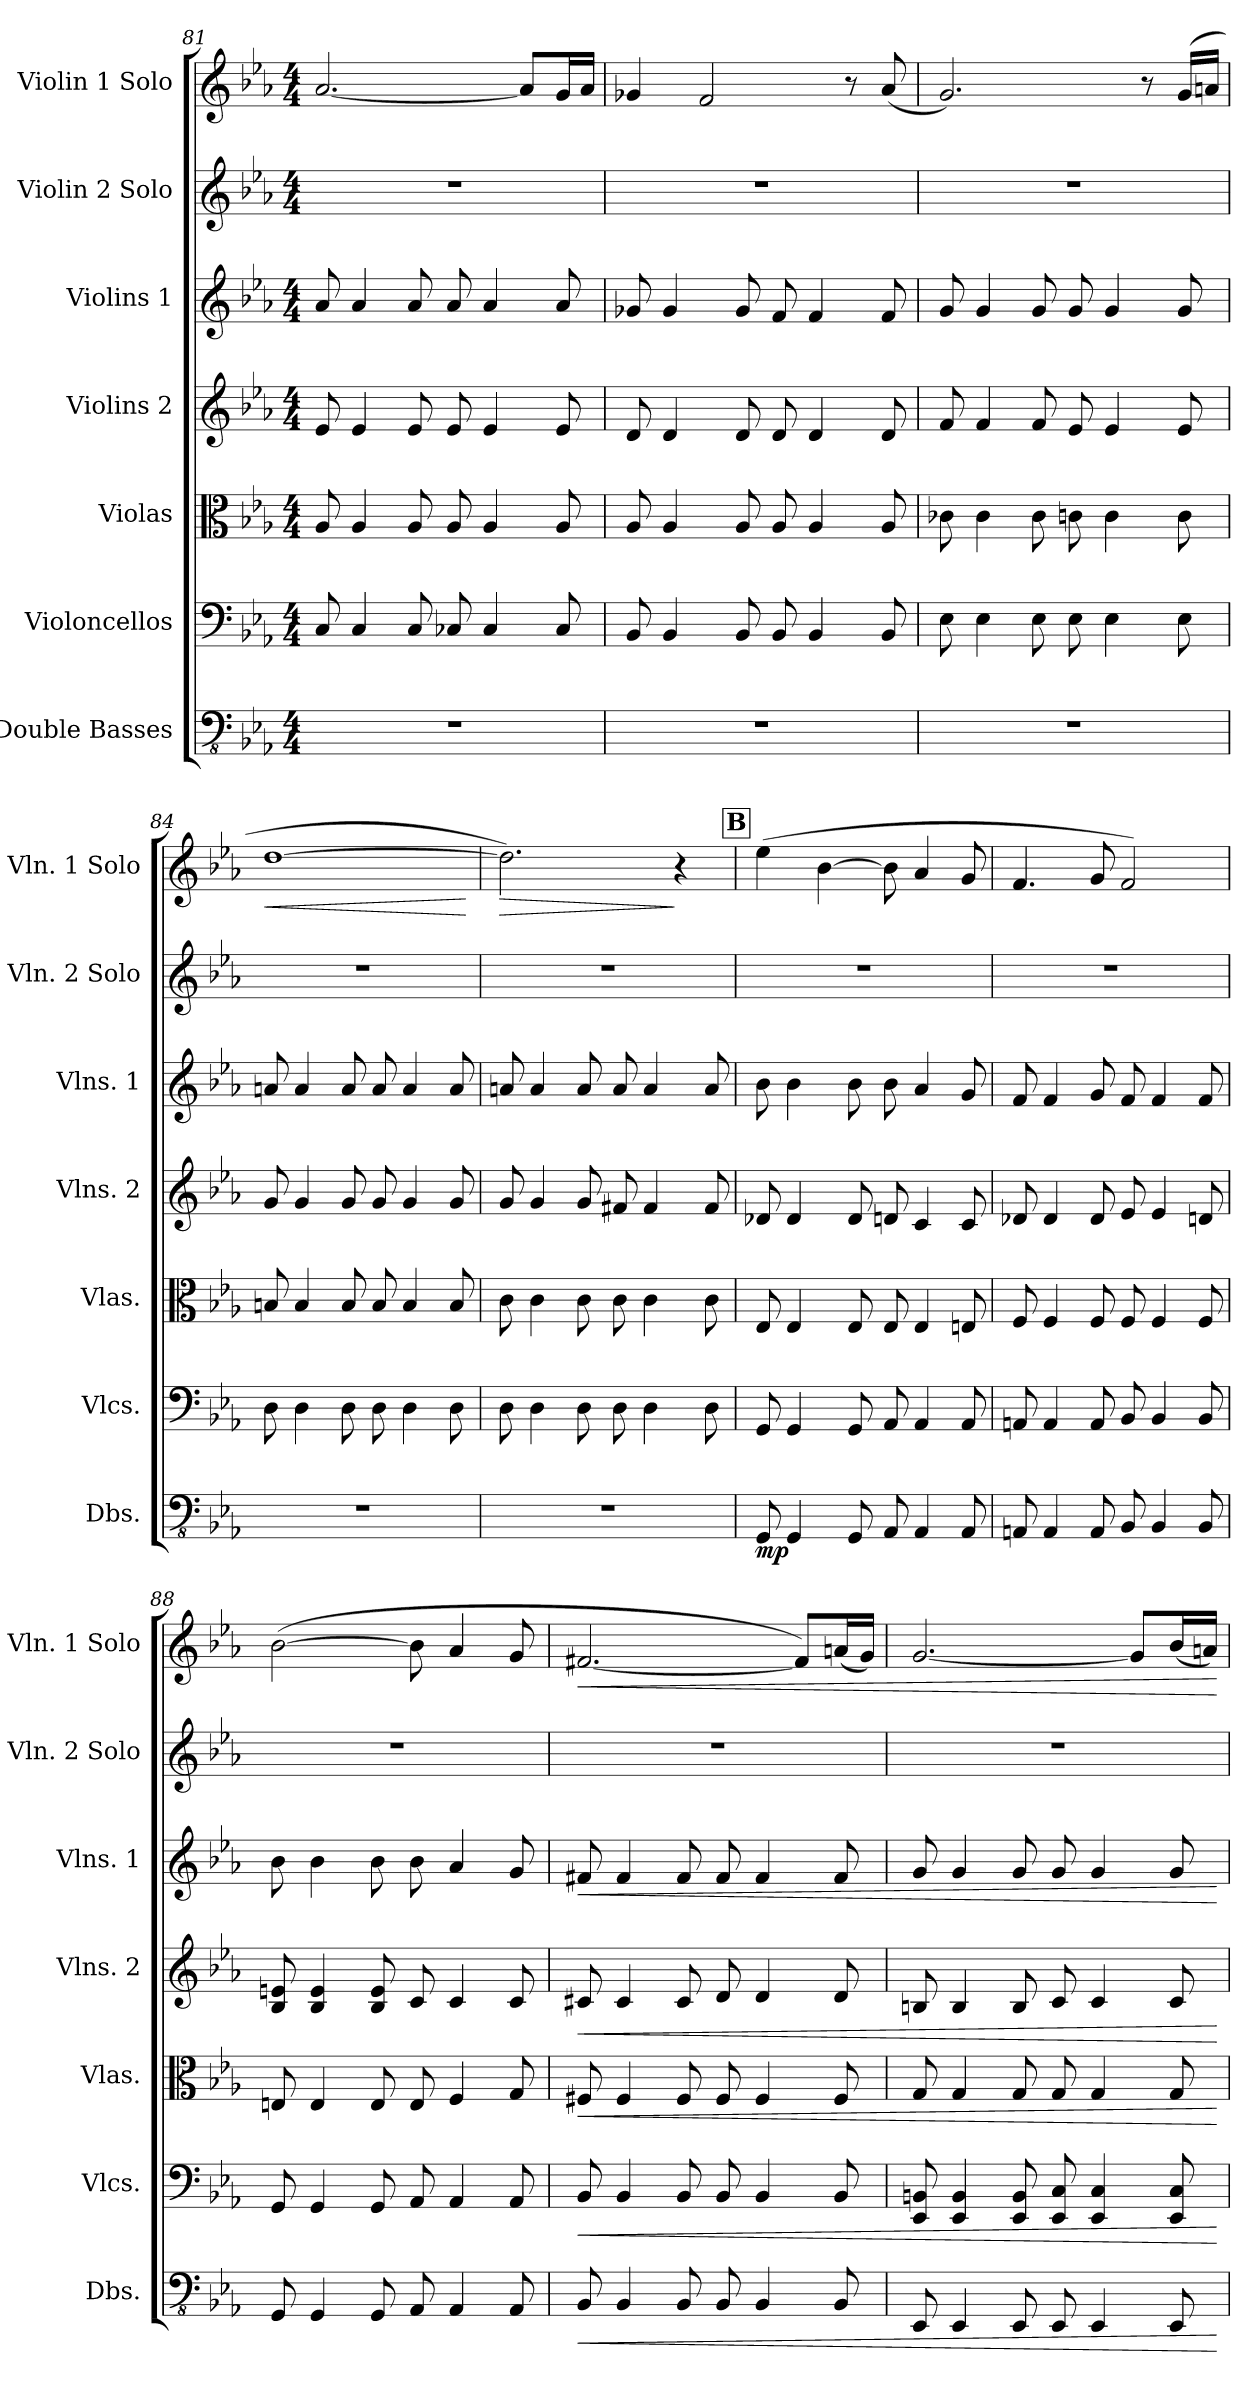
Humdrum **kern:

**kern	**dynam	**kern	**dynam	**kern	**dynam	**kern	**dynam	**kern	**dynam	**kern	**kern	**dynam
*part7	*part7	*part6	*part6	*part5	*part5	*part4	*part4	*part3	*part3	*part2	*part1	*part1
*staff7	*staff7	*staff6	*staff6	*staff5	*staff5	*staff4	*staff4	*staff3	*staff3	*staff2	*staff1	*staff1
*I"Double Basses	*	*I"Violoncellos	*	*I"Violas	*	*I"Violins 2	*	*I"Violins 1	*	*I"Violin 2 Solo	*I"Violin 1 Solo	*
*I'Dbs.	*	*I'Vlcs.	*	*I'Vlas.	*	*I'Vlns. 2	*	*I'Vlns. 1	*	*I'Vln. 2 Solo	*I'Vln. 1 Solo	*
*clefFv4	*	*clefF4	*	*clefC3	*	*clefG2	*	*clefG2	*	*clefG2	*clefG2	*
*k[b-e-a-]	*	*k[b-e-a-]	*	*k[b-e-a-]	*	*k[b-e-a-]	*	*k[b-e-a-]	*	*k[b-e-a-]	*k[b-e-a-]	*
*M4/4	*	*M4/4	*	*M4/4	*	*M4/4	*	*M4/4	*	*M4/4	*M4/4	*
=81	=81	=81	=81	=81	=81	=81	=81	=81	=81	=81	=81	=81
1r	.	8C/	.	8A-/	.	8e-/	.	8a-/	.	1r	[2.a-/	.
.	.	4C/	.	4A-/	.	4e-/	.	4a-/	.	.	.	.
.	.	8C/	.	8A-/	.	8e-/	.	8a-/	.	.	.	.
.	.	8C-X/	.	8A-/	.	8e-/	.	8a-/	.	.	.	.
.	.	4C-/	.	4A-/	.	4e-/	.	4a-/	.	.	.	.
.	.	.	.	.	.	.	.	.	.	.	8a-/L]	.
.	.	8C-/	.	8A-/	.	8e-/	.	8a-/	.	.	16g/L	.
.	.	.	.	.	.	.	.	.	.	.	16a-/JJ	.
!!LO:PB:g=z
=82	=82	=82	=82	=82	=82	=82	=82	=82	=82	=82	=82	=82
1r	.	8BB-/	.	8A-/	.	8d/	.	8g-X/	.	1r	4g-X/	.
.	.	4BB-/	.	4A-/	.	4d/	.	4g-/	.	.	.	.
.	.	.	.	.	.	.	.	.	.	.	2f/	.
.	.	8BB-/	.	8A-/	.	8d/	.	8g-/	.	.	.	.
.	.	8BB-/	.	8A-/	.	8d/	.	8f/	.	.	.	.
.	.	4BB-/	.	4A-/	.	4d/	.	4f/	.	.	.	.
.	.	.	.	.	.	.	.	.	.	.	8r	.
.	.	8BB-/	.	8A-/	.	8d/	.	8f/	.	.	(8a-/	.
=83	=83	=83	=83	=83	=83	=83	=83	=83	=83	=83	=83	=83
!	!	!	!LO:DY:b	!	!LO:DY:b	!	!LO:DY:b	!	!LO:DY:b	!	!	!
1r	.	8E-\	other-dynamics	8c-X\	other-dynamics	8f/	other-dynamics	8g/	other-dynamics	1r	2.g/)	.
.	.	4E-\	.	4c-\	.	4f/	.	4g/	.	.	.	.
.	.	8E-\	.	8c-\	.	8f/	.	8g/	.	.	.	.
.	.	8E-\	.	8cn\	.	8e-/	.	8g/	.	.	.	.
.	.	4E-\	.	4c\	.	4e-/	.	4g/	.	.	.	.
.	.	.	.	.	.	.	.	.	.	.	8r	.
.	.	8E-\	.	8c\	.	8e-/	.	8g/	.	.	(16g/LL	.
.	.	.	.	.	.	.	.	.	.	.	16an/JJ	.
=84	=84	=84	=84	=84	=84	=84	=84	=84	=84	=84	=84	=84
!	!	!	!	!	!	!	!	!	!	!	!	!LO:HP:b
1r	.	8D\	.	8Bn/	.	8g/	.	8an/	.	1r	[1dd	<
.	.	4D\	.	4B/	.	4g/	.	4a/	.	.	.	.
.	.	8D\	.	8B/	.	8g/	.	8a/	.	.	.	.
.	.	8D\	.	8B/	.	8g/	.	8a/	.	.	.	.
.	.	4D\	.	4B/	.	4g/	.	4a/	.	.	.	.
.	.	8D\	.	8B/	.	8g/	.	8a/	.	.	.	.
.	.	.	.	.	.	.	.	.	.	.	.	[
=85	=85	=85	=85	=85	=85	=85	=85	=85	=85	=85	=85	=85
!	!	!	!	!	!	!	!	!	!	!	!	!LO:HP:b
1r	.	8D\	.	8c\	.	8g/	.	8an/	.	1r	2.dd\])	>
.	.	4D\	.	4c\	.	4g/	.	4a/	.	.	.	.
.	.	8D\	.	8c\	.	8g/	.	8a/	.	.	.	.
.	.	8D\	.	8c\	.	8f#X/	.	8a/	.	.	.	.
.	.	4D\	.	4c\	.	4f#/	.	4a/	.	.	.	.
.	.	.	.	.	.	.	.	.	.	.	4r	]
.	.	8D\	.	8c\	.	8f#/	.	8a/	.	.	.	.
!!LO:REH:place=s1:a:B:fs=14.7791:t=B
=86	=86	=86	=86	=86	=86	=86	=86	=86	=86	=86	=86	=86
!	!LO:DY:b	!	!	!	!	!	!	!	!	!	!	!
8GGG/	mp	8GG/	.	8E-/	.	8d-X/	.	8b-\	.	1r	(4ee-\	.
4GGG/	.	4GG/	.	4E-/	.	4d-/	.	4b-\	.	.	.	.
.	.	.	.	.	.	.	.	.	.	.	[4b-\	.
8GGG/	.	8GG/	.	8E-/	.	8d-/	.	8b-\	.	.	.	.
8AAA-/	.	8AA-/	.	8E-/	.	8dn/	.	8b-\	.	.	8b-\]	.
4AAA-/	.	4AA-/	.	4E-/	.	4c/	.	4a-/	.	.	4a-/	.
8AAA-/	.	8AA-/	.	8En/	.	8c/	.	8g/	.	.	8g/	.
=87	=87	=87	=87	=87	=87	=87	=87	=87	=87	=87	=87	=87
8AAAn/	.	8AAn/	.	8F/	.	8d-X/	.	8f/	.	1r	4.f/	.
4AAA/	.	4AA/	.	4F/	.	4d-/	.	4f/	.	.	.	.
8AAA/	.	8AA/	.	8F/	.	8d-/	.	8g/	.	.	8g/	.
8BBB-/	.	8BB-/	.	8F/	.	8e-/	.	8f/	.	.	2f/)	.
4BBB-/	.	4BB-/	.	4F/	.	4e-/	.	4f/	.	.	.	.
8BBB-/	.	8BB-/	.	8F/	.	8dn/	.	8f/	.	.	.	.
!!LO:LB:g=z
=88	=88	=88	=88	=88	=88	=88	=88	=88	=88	=88	=88	=88
8GGG/	.	8GG/	.	8En/	.	8B-/ 8en/	.	8b-\	.	1r	([2b-\	.
4GGG/	.	4GG/	.	4E/	.	4B-/ 4e/	.	4b-\	.	.	.	.
8GGG/	.	8GG/	.	8E/	.	8B-/ 8e/	.	8b-\	.	.	.	.
8AAA-/	.	8AA-/	.	8E/	.	8c/	.	8b-\	.	.	8b-\]	.
4AAA-/	.	4AA-/	.	4F/	.	4c/	.	4a-/	.	.	4a-/	.
8AAA-/	.	8AA-/	.	8G/	.	8c/	.	8g/	.	.	8g/	.
=89	=89	=89	=89	=89	=89	=89	=89	=89	=89	=89	=89	=89
!	!LO:HP:b	!	!LO:HP:b	!	!LO:HP:b	!	!LO:HP:b	!	!LO:HP:b	!	!	!LO:HP:b
8BBB-/	<	8BB-/	<	8F#X/	<	8c#X/	<	8f#X/	<	1r	[2.f#X/	<
4BBB-/	.	4BB-/	.	4F#/	.	4c#/	.	4f#/	.	.	.	.
8BBB-/	.	8BB-/	.	8F#/	.	8c#/	.	8f#/	.	.	.	.
8BBB-/	.	8BB-/	.	8F#/	.	8d/	.	8f#/	.	.	.	.
4BBB-/	.	4BB-/	.	4F#/	.	4d/	.	4f#/	.	.	.	.
.	.	.	.	.	.	.	.	.	.	.	8f#/L])	.
8BBB-/	.	8BB-/	.	8F#/	.	8d/	.	8f#/	.	.	(16an/L	.
.	.	.	.	.	.	.	.	.	.	.	16g/JJ)	.
=90	=90	=90	=90	=90	=90	=90	=90	=90	=90	=90	=90	=90
8EEE-/	.	8EE-/ 8BBn/	.	8G/	.	8Bn/	.	8g/	.	1r	[2.g/	.
4EEE-/	.	4EE-/ 4BB/	.	4G/	.	4B/	.	4g/	.	.	.	.
8EEE-/	.	8EE-/ 8BB/	.	8G/	.	8B/	.	8g/	.	.	.	.
8EEE-/	.	8EE-/ 8C/	.	8G/	.	8c/	.	8g/	.	.	.	.
4EEE-/	.	4EE-/ 4C/	.	4G/	.	4c/	.	4g/	.	.	.	.
.	.	.	.	.	.	.	.	.	.	.	8g/L]	.
8EEE-/	.	8EE-/ 8C/	.	8G/	.	8c/	.	8g/	.	.	(16b-/L	.
.	.	.	.	.	.	.	.	.	.	.	16an/JJ)	.
.	[	.	[	.	[	.	[	.	[	.	.	[
=	=	=	=	=	=	=	=	=	=	=	=	=
*-	*-	*-	*-	*-	*-	*-	*-	*-	*-	*-	*-	*-
